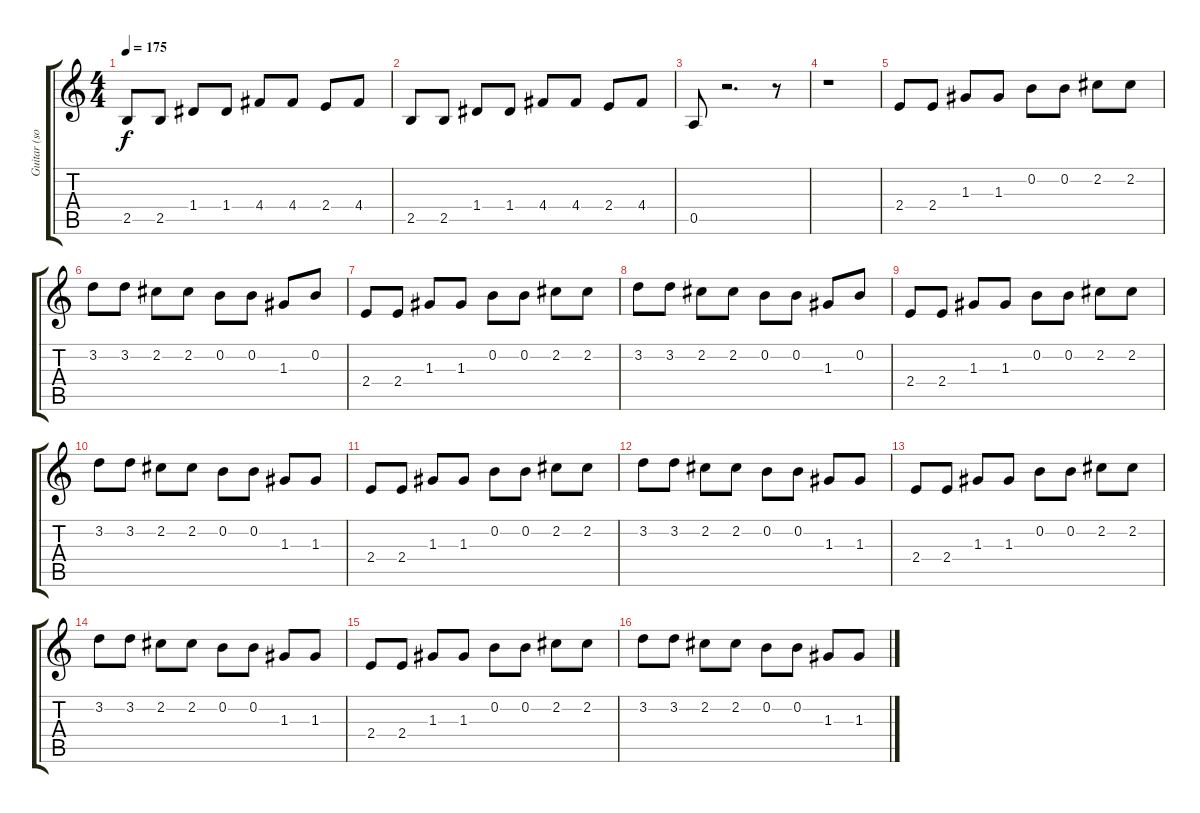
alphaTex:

\track ("Guitar (solo)" "Guitar (so") {instrument distortionguitar}
\staff {score tabs}
\tuning (E4 B3 G3 D3 A2 E2) {hide}
\ts (4 4)
\tempo 175
\clef g2
\ks c
2.5.8{dy f} 2.5.8 1.4.8 1.4.8 4.4.8 4.4.8 2.4.8 4.4.8 |
2.5.8 2.5.8 1.4.8 1.4.8 4.4.8 4.4.8 2.4.8 4.4.8 |
0.5.8 r.2{d} r.8 |
r.1 |
2.4.8 2.4.8 1.3.8 1.3.8 0.2.8 0.2.8 2.2.8 2.2.8 |
3.2.8 3.2.8 2.2.8 2.2.8 0.2.8 0.2.8 1.3.8 0.2.8 |
2.4.8 2.4.8 1.3.8 1.3.8 0.2.8 0.2.8 2.2.8 2.2.8 |
3.2.8 3.2.8 2.2.8 2.2.8 0.2.8 0.2.8 1.3.8 0.2.8 |
2.4.8 2.4.8 1.3.8 1.3.8 0.2.8 0.2.8 2.2.8 2.2.8 |
3.2.8 3.2.8 2.2.8 2.2.8 0.2.8 0.2.8 1.3.8 1.3.8 |
2.4.8 2.4.8 1.3.8 1.3.8 0.2.8 0.2.8 2.2.8 2.2.8 |
3.2.8 3.2.8 2.2.8 2.2.8 0.2.8 0.2.8 1.3.8 1.3.8 |
2.4.8 2.4.8 1.3.8 1.3.8 0.2.8 0.2.8 2.2.8 2.2.8 |
3.2.8 3.2.8 2.2.8 2.2.8 0.2.8 0.2.8 1.3.8 1.3.8 |
2.4.8 2.4.8 1.3.8 1.3.8 0.2.8 0.2.8 2.2.8 2.2.8 |
3.2.8 3.2.8 2.2.8 2.2.8 0.2.8 0.2.8 1.3.8 1.3.8
